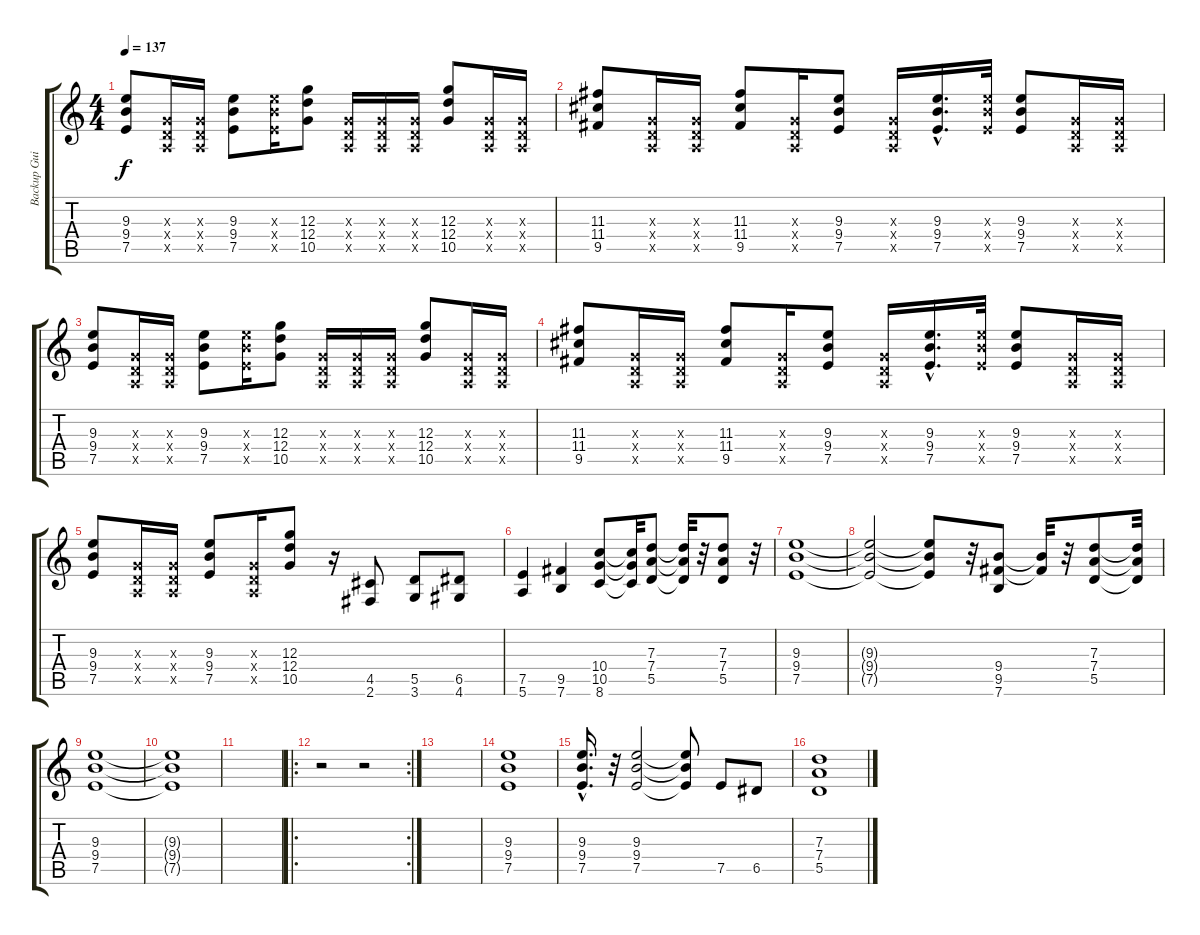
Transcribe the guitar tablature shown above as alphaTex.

\track ("Backup Guitar" "Backup Gui") {instrument overdrivenguitar}
\staff {score tabs}
\tuning (E4 B3 G3 D3 A2 E2) {hide}
\ts (4 4)
\tempo 137
\clef g2
\ks c
(9.3 9.4 7.5).8{dy f} (0.3{x} 0.4{x} 0.5{x}).16 (0.3{x} 0.4{x} 0.5{x}).16 (9.3 9.4 7.5).8 (9.3{x} 9.4{x} 7.5{x}).16 (12.3 12.4 10.5).8 (0.3{x} 0.4{x} 0.5{x}).16 (0.3{x} 0.4{x} 0.5{x}).16 (0.3{x} 0.4{x} 0.5{x}).16 (12.3 12.4 10.5).8 (0.3{x} 0.4{x} 0.5{x}).16 (0.3{x} 0.4{x} 0.5{x}).16 |
(11.3 11.4 9.5).8 (0.3{x} 0.4{x} 0.5{x}).16 (0.3{x} 0.4{x} 0.5{x}).16 (11.3 11.4 9.5).8 (0.3{x} 0.4{x} 0.5{x}).16 (9.3 9.4 7.5).8 (0.3{x} 0.4{x} 0.5{x}).16 (9.3{hac} 9.4{hac} 7.5{hac}).16{d} (9.3{x} 9.4{x} 7.5{x}).32 (9.3 9.4 7.5).8 (0.3{x} 0.4{x} 0.5{x}).16 (0.3{x} 0.4{x} 0.5{x}).16 |
(9.3 9.4 7.5).8 (0.3{x} 0.4{x} 0.5{x}).16 (0.3{x} 0.4{x} 0.5{x}).16 (9.3 9.4 7.5).8 (9.3{x} 9.4{x} 7.5{x}).16 (12.3 12.4 10.5).8 (0.3{x} 0.4{x} 0.5{x}).16 (0.3{x} 0.4{x} 0.5{x}).16 (0.3{x} 0.4{x} 0.5{x}).16 (12.3 12.4 10.5).8 (0.3{x} 0.4{x} 0.5{x}).16 (0.3{x} 0.4{x} 0.5{x}).16 |
(11.3 11.4 9.5).8 (0.3{x} 0.4{x} 0.5{x}).16 (0.3{x} 0.4{x} 0.5{x}).16 (11.3 11.4 9.5).8 (0.3{x} 0.4{x} 0.5{x}).16 (9.3 9.4 7.5).8 (0.3{x} 0.4{x} 0.5{x}).16 (9.3{hac} 9.4{hac} 7.5{hac}).16{d} (9.3{x} 9.4{x} 7.5{x}).32 (9.3 9.4 7.5).8 (0.3{x} 0.4{x} 0.5{x}).16 (0.3{x} 0.4{x} 0.5{x}).16 |
(9.3 9.4 7.5).8 (0.3{x} 0.4{x} 0.5{x}).16 (0.3{x} 0.4{x} 0.5{x}).16 (9.3 9.4 7.5).8 (0.3{x} 0.4{x} 0.5{x}).16 (12.3 12.4 10.5).8 r.16 (4.5 2.6).8{balance 16} (5.5 3.6).8 (6.5 4.6).8 |
(7.5 5.6).4 (9.5 7.6).4 (10.4 10.5 8.6).8 (10.4{t} 10.5{t} 8.6{t}).32 (7.3 7.4 5.5).8 (7.3{t} 7.4{t} 5.5{t}).32 r.32 (7.3 7.4 5.5).8 r.32 |
(9.3 9.4 7.5).1 |
(9.3{t} 9.4{t} 7.5{t}).2 (9.3{t} 9.4{t} 7.5{t}).8 r.32 (9.4 9.5 7.6).8 (9.4{t} 9.5{t}).32 r.32 (7.3 7.4 5.5).8 (7.3{t} 7.4{t} 5.5{t}).32 |
(9.3 9.4 7.5).1{volume 0} |
(9.3{t} 9.4{t} 7.5{t}).1 |
|
\ro
\rc 2
r.2 r.2 |
|
(9.3 9.4 7.5).1{volume 11} |
(9.3{hac} 9.4{hac} 7.5{hac}).16{d} r.32 (9.3 9.4 7.5).2 (9.3{t} 9.4{t} 7.5{t}).8 7.5.8 6.5.8 |
(7.3 7.4 5.5).1
